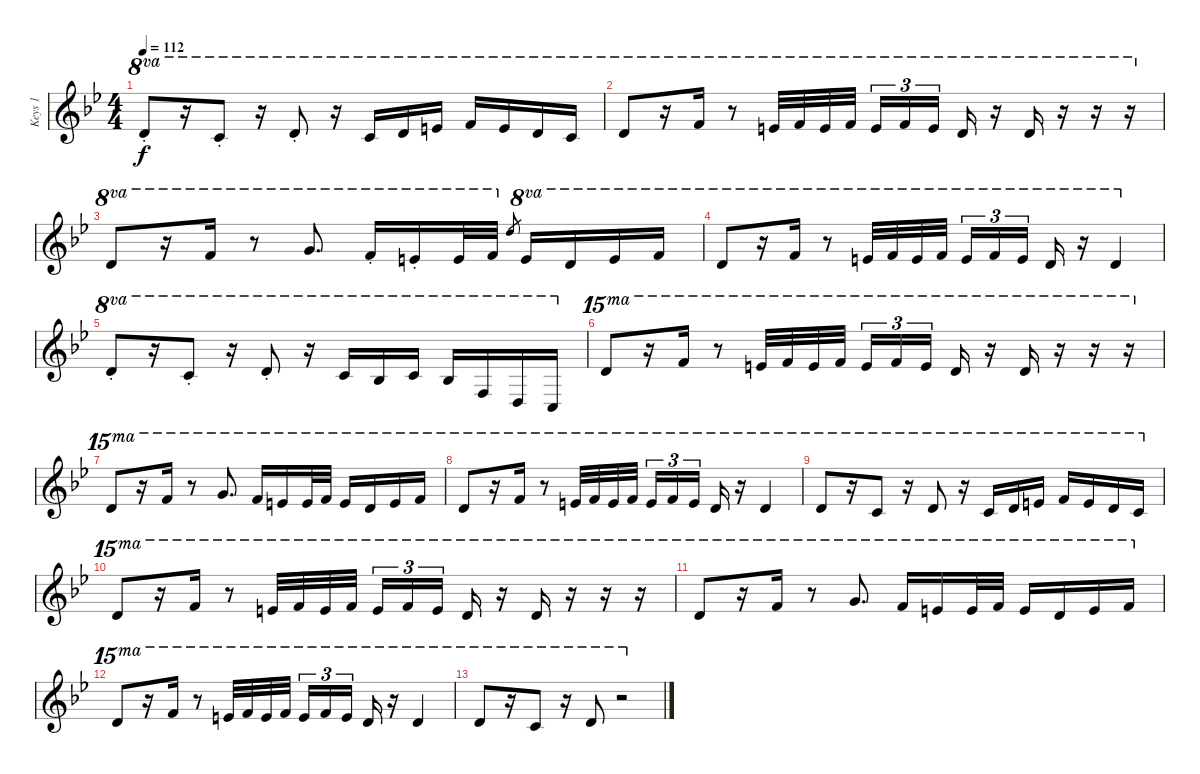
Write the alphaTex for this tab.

\track ("Keys 1" "Keys 1") {instrument flute}
\staff {score}
\tuning (E4 B3 G3 D3 A2 E2) {hide}
\ts (4 4)
\tempo 112
\clef g2
\ks bb
10.1{st}.8{ot 8va dy f} r.16{ot 8va} 8.1{st}.8{ot 8va} r.16{ot 8va} 10.1{st}.8{ot 8va} r.16{ot 8va} 8.1.16{ot 8va} 10.1.16{ot 8va} 12.1.16{ot 8va} 13.1.16{ot 8va} 12.1.16{ot 8va} 10.1.16{ot 8va} 8.1.16{ot 8va} |
10.1.8{ot 8va} r.16{ot 8va} 13.1.16{ot 8va} r.8{ot 8va} 12.1.32{ot 8va} 13.1.32{ot 8va} 12.1.32{ot 8va} 13.1.32{ot 8va} 12.1.16{tu (3 2) ot 8va} 13.1.16{tu (3 2) ot 8va} 12.1.16{tu (3 2) ot 8va beam splitsecondary} 10.1.16{ot 8va} r.16{ot 8va} 10.1.16{ot 8va} r.16{ot 8va} r.16{ot 8va} r.16{ot 8va} |
10.1.8{ot 8va} r.16{ot 8va} 13.1.16{ot 8va} r.8{ot 8va} 15.1.8{d ot 8va} 13.1{st}.16{ot 8va} 12.1{st}.16{ot 8va} 12.1.32{ot 8va} 13.1.32{ot 8va} 10.1.8{gr} 12.1.16{ot 8va} 10.1.16{ot 8va} 12.1.16{ot 8va} 13.1.16{ot 8va} |
10.1.8{ot 8va} r.16{ot 8va} 13.1.16{ot 8va} r.8{ot 8va} 12.1.32{ot 8va} 13.1.32{ot 8va} 12.1.32{ot 8va} 13.1.32{ot 8va} 12.1.16{tu (3 2) ot 8va} 13.1.16{tu (3 2) ot 8va} 12.1.16{tu (3 2) ot 8va beam splitsecondary} 10.1.16{ot 8va} r.16{ot 8va} 10.1.4{ot 8va} |
10.1{st}.8{ot 8va} r.16{ot 8va} 8.1{st}.8{ot 8va} r.16{ot 8va} 10.1{st}.8{ot 8va} r.16{ot 8va} 8.1.16{ot 8va} 6.1.16{ot 8va} 8.1.16{ot 8va} 6.1.16{ot 8va} 6.2.16{ot 8va} 7.3.16{ot 8va} 5.3.16{ot 8va} |
22.1.8{ot 15ma} r.16{ot 15ma} 25.1.16{ot 15ma} r.8{ot 15ma} 24.1.32{ot 15ma} 25.1.32{ot 15ma} 24.1.32{ot 15ma} 25.1.32{ot 15ma} 24.1.16{tu (3 2) ot 15ma} 25.1.16{tu (3 2) ot 15ma} 24.1.16{tu (3 2) ot 15ma beam splitsecondary} 22.1.16{ot 15ma} r.16{ot 15ma} 22.1.16{ot 15ma} r.16{ot 15ma} r.16{ot 15ma} r.16{ot 15ma} |
22.1.8{ot 15ma} r.16{ot 15ma} 25.1.16{ot 15ma} r.8{ot 15ma} 27.1.8{d ot 15ma} 25.1.16{ot 15ma} 24.1.16{ot 15ma} 24.1.32{ot 15ma} 25.1.32{ot 15ma} 24.1.16{ot 15ma} 22.1.16{ot 15ma} 24.1.16{ot 15ma} 25.1.16{ot 15ma} |
22.1.8{ot 15ma} r.16{ot 15ma} 25.1.16{ot 15ma} r.8{ot 15ma} 24.1.32{ot 15ma} 25.1.32{ot 15ma} 24.1.32{ot 15ma} 25.1.32{ot 15ma} 24.1.16{tu (3 2) ot 15ma} 25.1.16{tu (3 2) ot 15ma} 24.1.16{tu (3 2) ot 15ma beam splitsecondary} 22.1.16{ot 15ma} r.16{ot 15ma} 22.1.4{ot 15ma} |
22.1.8{ot 15ma} r.16{ot 15ma} 20.1.8{ot 15ma} r.16{ot 15ma} 22.1.8{ot 15ma} r.16{ot 15ma} 20.1.16{ot 15ma} 22.1.16{ot 15ma} 24.1.16{ot 15ma} 25.1.16{ot 15ma} 24.1.16{ot 15ma} 22.1.16{ot 15ma} 20.1.16{ot 15ma} |
22.1.8{ot 15ma} r.16{ot 15ma} 25.1.16{ot 15ma} r.8{ot 15ma} 24.1.32{ot 15ma} 25.1.32{ot 15ma} 24.1.32{ot 15ma} 25.1.32{ot 15ma} 24.1.16{tu (3 2) ot 15ma} 25.1.16{tu (3 2) ot 15ma} 24.1.16{tu (3 2) ot 15ma beam splitsecondary} 22.1.16{ot 15ma} r.16{ot 15ma} 22.1.16{ot 15ma} r.16{ot 15ma} r.16{ot 15ma} r.16{ot 15ma} |
22.1.8{ot 15ma} r.16{ot 15ma} 25.1.16{ot 15ma} r.8{ot 15ma} 27.1.8{d ot 15ma} 25.1.16{ot 15ma} 24.1.16{ot 15ma} 24.1.32{ot 15ma} 25.1.32{ot 15ma} 24.1.16{ot 15ma} 22.1.16{ot 15ma} 24.1.16{ot 15ma} 25.1.16{ot 15ma} |
22.1.8{ot 15ma} r.16{ot 15ma} 25.1.16{ot 15ma} r.8{ot 15ma} 24.1.32{ot 15ma} 25.1.32{ot 15ma} 24.1.32{ot 15ma} 25.1.32{ot 15ma} 24.1.16{tu (3 2) ot 15ma} 25.1.16{tu (3 2) ot 15ma} 24.1.16{tu (3 2) ot 15ma beam splitsecondary} 22.1.16{ot 15ma} r.16{ot 15ma} 22.1.4{ot 15ma} |
22.1.8{ot 15ma} r.16{ot 15ma} 20.1.8{ot 15ma} r.16{ot 15ma} 22.1.8{ot 15ma} r.2{ot 15ma}
